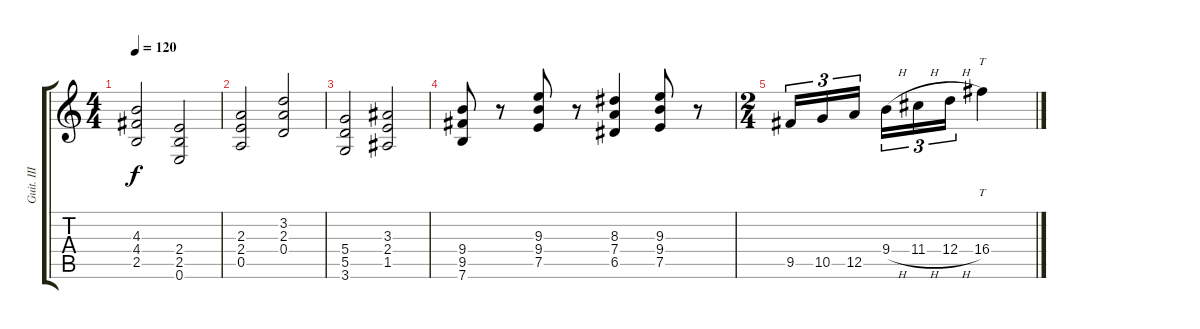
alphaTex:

\track ("Guit. III" "Guit. III") {instrument overdrivenguitar}
\staff {score tabs}
\tuning (E4 B3 G3 D3 A2 E2) {hide}
\ts (4 4)
\tempo 120
\clef g2
\ks c
(4.3 4.4 2.5).2{dy f} (2.4 2.5 0.6).2 |
(2.3 2.4 0.5).2 (3.2 2.3 0.4).2 |
(5.4 5.5 3.6).2 (3.3 2.4 1.5).2 |
(9.4 9.5 7.6).8 r.8 (9.3 9.4 7.5).8 r.8 (8.3 7.4 6.5).4 (9.3 9.4 7.5).8 r.8 |
\ts (2 4)
9.5.16{tu (3 2)} 10.5.16{tu (3 2)} 12.5.16{tu (3 2)} 9.4{h}.16{tu (3 2)} 11.4{h}.16{tu (3 2)} 12.4{h}.16{tu (3 2)} 16.4.4{tt}
